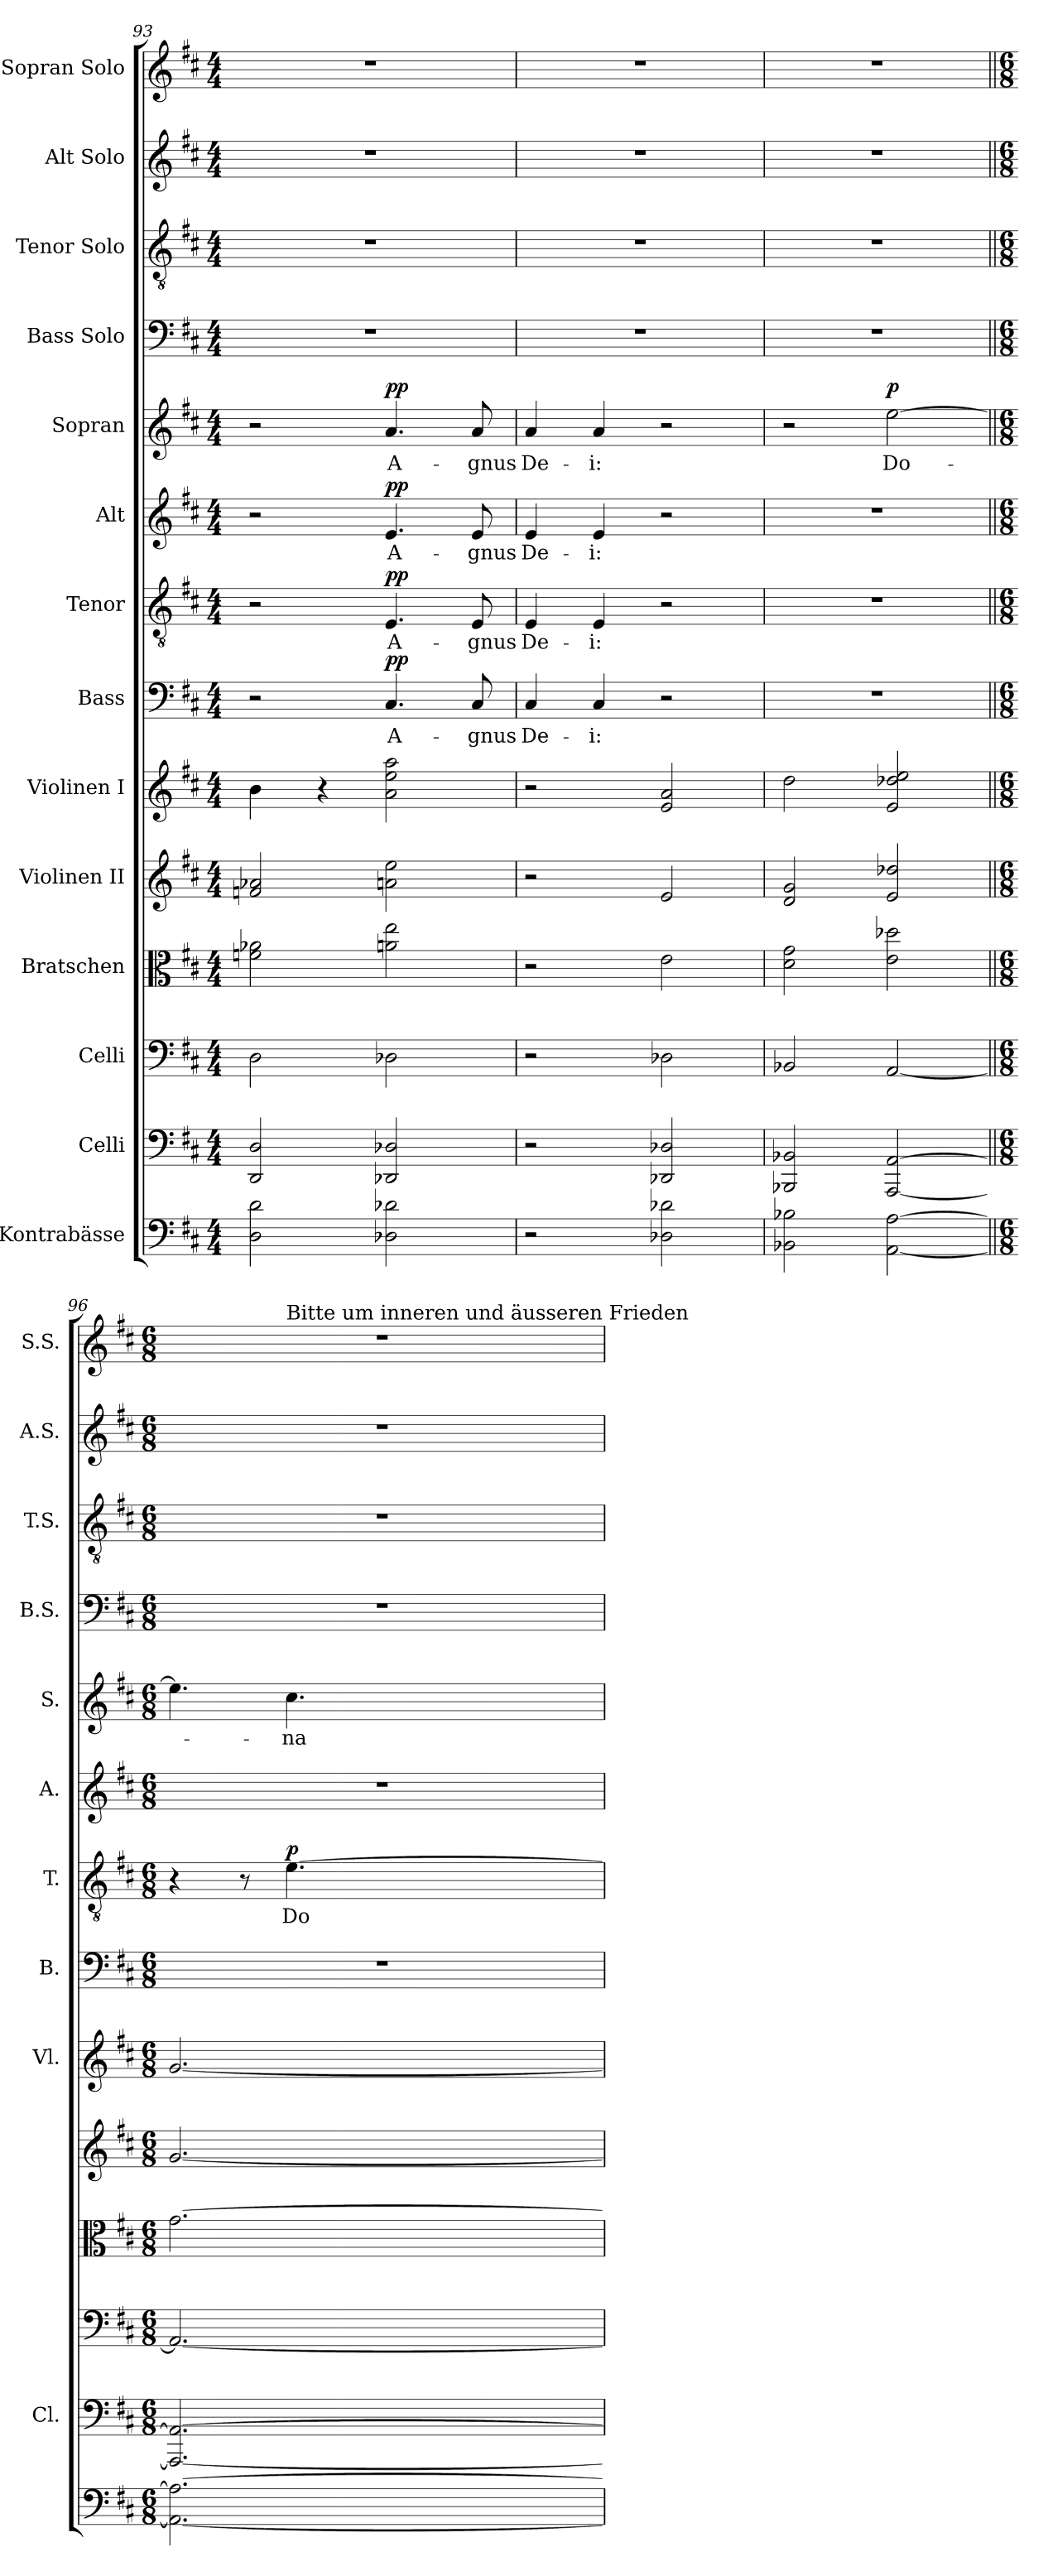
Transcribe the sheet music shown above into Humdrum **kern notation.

**kern	**kern	**kern	**kern	**kern	**kern	**kern	**text	**dynam	**kern	**text	**dynam	**kern	**text	**dynam	**kern	**text	**dynam	**kern	**kern	**kern	**kern
*part14	*part13	*part12	*part11	*part10	*part9	*part8	*part8	*part8	*part7	*part7	*part7	*part6	*part6	*part6	*part5	*part5	*part5	*part4	*part3	*part2	*part1
*staff14	*staff13	*staff12	*staff11	*staff10	*staff9	*staff8	*staff8	*staff8	*staff7	*staff7	*staff7	*staff6	*staff6	*staff6	*staff5	*staff5	*staff5	*staff4	*staff3	*staff2	*staff1
*I"Kontrabässe	*I"Celli	*I"Celli	*I"Bratschen	*I"Violinen II	*I"Violinen I	*I"Bass	*	*	*I"Tenor	*	*	*I"Alt	*	*	*I"Sopran	*	*	*I"Bass Solo	*I"Tenor Solo	*I"Alt Solo	*I"Sopran Solo
*	*I'Cl.	*	*	*	*I'Vl.	*I'B.	*	*	*I'T.	*	*	*I'A.	*	*	*I'S.	*	*	*I'B.S.	*I'T.S.	*I'A.S.	*I'S.S.
*clefF4	*clefF4	*clefF4	*clefC3	*clefG2	*clefG2	*clefF4	*	*	*clefGv2	*	*	*clefG2	*	*	*clefG2	*	*	*clefF4	*clefGv2	*clefG2	*clefG2
*ITrd7c12	*	*	*	*	*	*	*	*	*	*	*	*	*	*	*	*	*	*	*	*	*
*k[f#c#]	*k[f#c#]	*k[f#c#]	*k[f#c#]	*k[f#c#]	*k[f#c#]	*k[f#c#]	*	*	*k[f#c#]	*	*	*k[f#c#]	*	*	*k[f#c#]	*	*	*k[f#c#]	*k[f#c#]	*k[f#c#]	*k[f#c#]
*M4/4	*M4/4	*M4/4	*M4/4	*M4/4	*M4/4	*M4/4	*	*	*M4/4	*	*	*M4/4	*	*	*M4/4	*	*	*M4/4	*M4/4	*M4/4	*M4/4
=93	=93	=93	=93	=93	=93	=93	=93	=93	=93	=93	=93	=93	=93	=93	=93	=93	=93	=93	=93	=93	=93
2DD\ 2D\	2DD/ 2D/	2D\	2fn\ 2a-X\	2fn/ 2a-X/	4b\	2r	.	.	2r	.	.	2r	.	.	2r	.	.	1r	1r	1r	1r
.	.	.	.	.	4r	.	.	.	.	.	.	.	.	.	.	.	.	.	.	.	.
!	!	!	!	!	!	!	!LO:LY:b	!LO:DY:a	!	!LO:LY:b	!LO:DY:a	!	!LO:LY:b	!LO:DY:a	!	!LO:LY:b	!LO:DY:a	!	!	!	!
2DD-X\ 2D-X\	2DD-X/ 2D-X/	2D-X\	2an\ 2ee\	2an\ 2ee\	2a\ 2ee\ 2aa\	4.C#/	-A-	pp	4.E/	-A-	pp	4.e/	-A-	pp	4.a/	-A-	pp	.	.	.	.
!	!	!	!	!	!	!	!LO:LY:b	!	!	!LO:LY:b	!	!	!LO:LY:b	!	!	!LO:LY:b	!	!	!	!	!
.	.	.	.	.	.	8C#/	gnus	.	8E/	gnus	.	8e/	gnus	.	8a/	gnus	.	.	.	.	.
=94	=94	=94	=94	=94	=94	=94	=94	=94	=94	=94	=94	=94	=94	=94	=94	=94	=94	=94	=94	=94	=94
!	!	!	!	!	!	!	!LO:LY:b	!	!	!LO:LY:b	!	!	!LO:LY:b	!	!	!LO:LY:b	!	!	!	!	!
2r	2r	2r	2r	2r	2r	4C#/	-De-	.	4E/	-De-	.	4e/	-De-	.	4a/	-De-	.	1r	1r	1r	1r
!	!	!	!	!	!	!	!LO:LY:b	!	!	!LO:LY:b	!	!	!LO:LY:b	!	!	!LO:LY:b	!	!	!	!	!
.	.	.	.	.	.	4C#/	i:	.	4E/	i:	.	4e/	i:	.	4a/	i:	.	.	.	.	.
2DD-X\ 2D-X\	2DD-X/ 2D-X/	2D-X\	2e\	2e/	2e/ 2a/	2r	.	.	2r	.	.	2r	.	.	2r	.	.	.	.	.	.
=95	=95	=95	=95	=95	=95	=95	=95	=95	=95	=95	=95	=95	=95	=95	=95	=95	=95	=95	=95	=95	=95
2BBB-X\ 2BB-X\	2BBB-X/ 2BB-X/	2BB-X/	2d\ 2g\	2d/ 2g/	2dd\	1r	.	.	1r	.	.	1r	.	.	2r	.	.	1r	1r	1r	1r
!	!	!	!	!	!	!	!	!	!	!	!	!	!	!	!	!LO:LY:b	!LO:DY:a	!	!	!	!
[2AAA\ [2AA\	[2AAA/ [2AA/	[2AA/	2e\ 2dd-X\	2e/ 2dd-X/	2e/ 2dd-X/ 2ee/	.	.	.	.	.	.	.	.	.	[2ee\	-Do-	p	.	.	.	.
!!LO:PB:g=z
=96||	=96||	=96||	=96||	=96||	=96||	=96||	=96||	=96||	=96||	=96||	=96||	=96||	=96||	=96||	=96||	=96||	=96||	=96||	=96||	=96||	=96||
!!LO:REH:place=s1:a:fs=14:t=E
*M6/8	*M6/8	*M6/8	*M6/8	*M6/8	*M6/8	*M6/8	*	*	*M6/8	*	*	*M6/8	*	*	*M6/8	*	*	*M6/8	*M6/8	*M6/8	*M6/8
*	*	*	*	*	*	*	*	*	*	*	*	*	*	*	*	*	*	*	*	*	*MM93
!	!	!	!	!	!	!	!	!	!	!	!	!	!	!	!	!	!	!	!	!	!LO:TX:a:B:t=.0
!	!	!	!	!	!	!	!	!	!	!	!	!	!	!	!	!	!	!	!	!	!LO:TX:a:B:t=Dona nobis pacem
!	!	!	!	!	!	!	!	!	!	!	!	!	!	!	!	!	!	!	!	!	!LO:TX:a:B:t=Allegretto vivace
!	!	!	!	!	!	!	!	!	!	!	!	!	!	!	!	!	!	!	!	!	!LO:TX:a:t=Bitte um inneren und äusseren Frieden
*	*	*	*	*	*	*	*	*	*	*	*	*	*	*	*	*	*	*	*	*	*^
2.AAA\_ 2.AA\_	2.AAA/_ 2.AA/_	2.AA/_	[2.g\	[2.g/	[2.g/	2.r	.	.	4r	.	.	2.r	.	.	4.ee\]	.	.	2.r	2.r	2.r	2.r	4.ryy
.	.	.	.	.	.	.	.	.	8r	.	.	.	.	.	.	.	.	.	.	.	.	.
!	!	!	!	!	!	!	!	!	!	!	!	!	!	!	!	!	!	!	!	!	!	!LO:TX:t=Bitte um inneren und äusseren Frieden
!	!	!	!	!	!	!	!	!	!	!LO:LY:b	!LO:DY:a	!	!	!	!	!LO:LY:b	!	!	!	!	!	!
.	.	.	.	.	.	.	.	.	[4.e\	-Do-	p	.	.	.	4.cc#\	na	.	.	.	.	.	4.ryy
*	*	*	*	*	*	*	*	*	*	*	*	*	*	*	*	*	*	*	*	*	*v	*v
=	=	=	=	=	=	=	=	=	=	=	=	=	=	=	=	=	=	=	=	=	=
*-	*-	*-	*-	*-	*-	*-	*-	*-	*-	*-	*-	*-	*-	*-	*-	*-	*-	*-	*-	*-	*-
